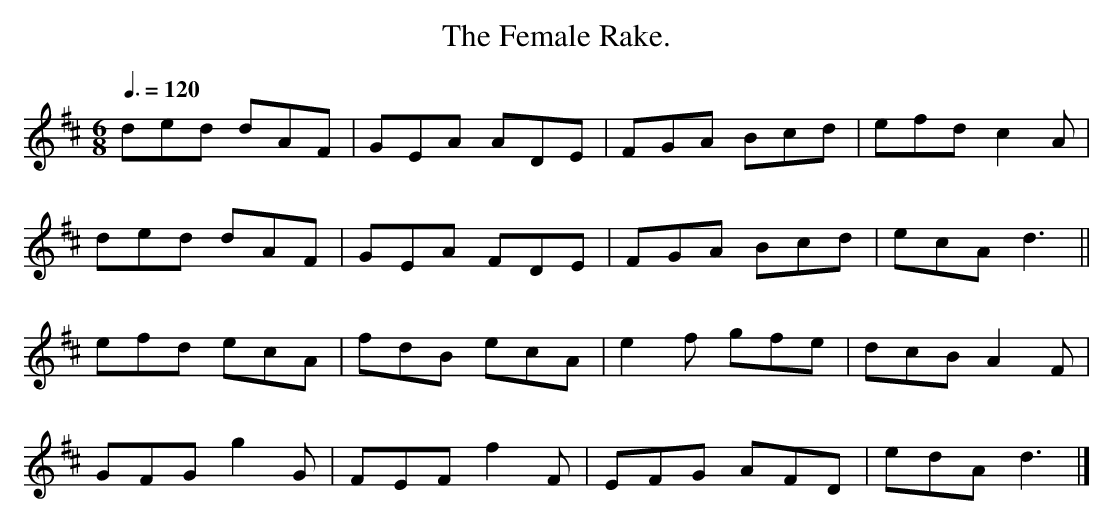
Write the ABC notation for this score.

X:1
T:The Female Rake.
M:6/8
L:1/8
Q:3/8=120
K:D major
ded dAF|GEA ADE|FGA Bcd|efd c2A|
ded dAF|GEA FDE|FGA Bcd|ecA d3||
efd ecA|fdB ecA|e2f gfe|dcB A2F|
GFG g2G|FEF f2F|EFG AFD|edA d3|]
